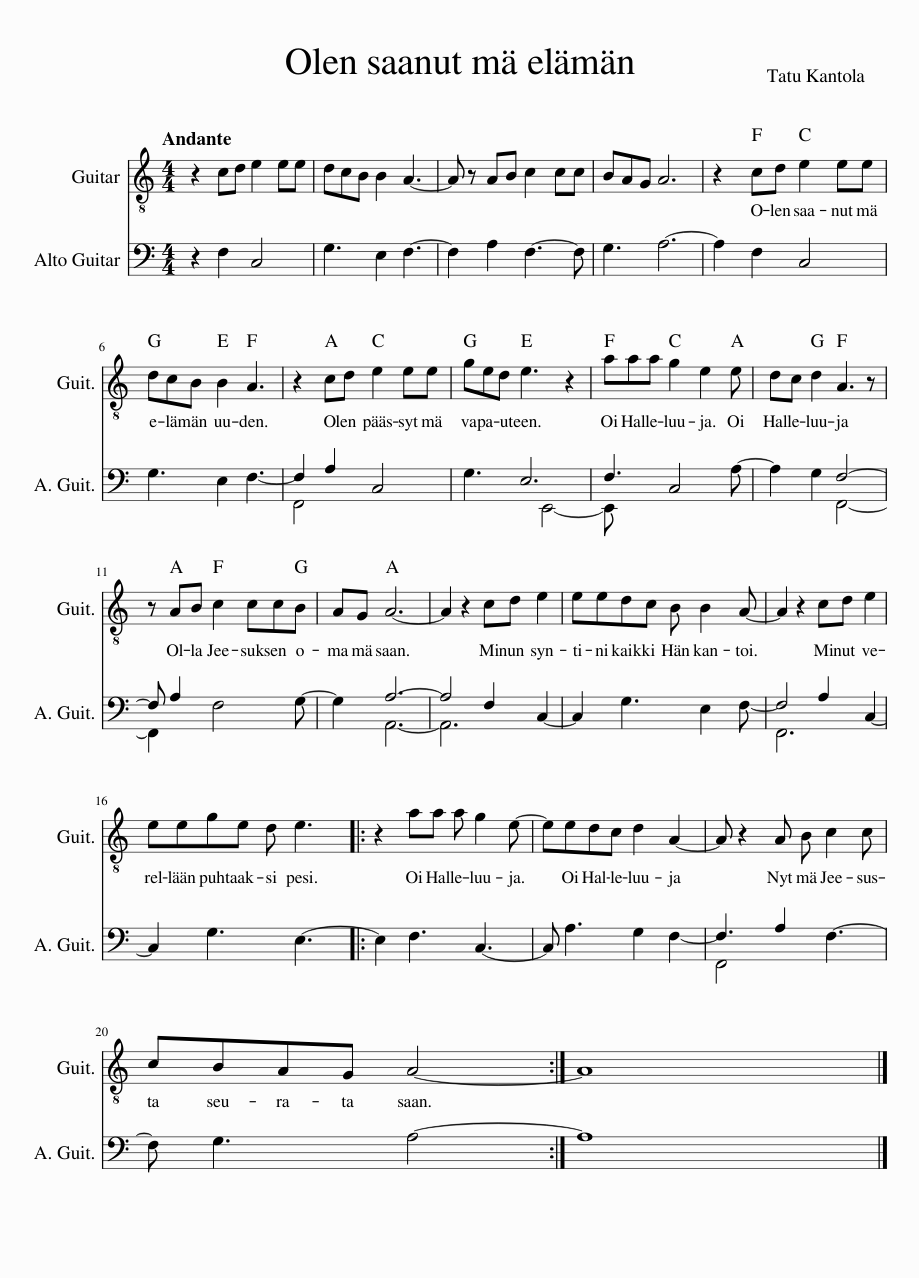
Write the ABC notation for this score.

X:1
%%score 1 ( 2 3 )
L:1/8
Q:1/4=96
M:4/4
I:linebreak $
K:C
V:1 treble-8
V:2 bass
V:3 bass
V:1
 z2 cd e2 ee | dcB B2 A3- | A z AB c2 cc | BAG A6 | z2 cd e2 ee |$ %5
 dcB B2 A3 | z2 cd e2 ee | ged e3 z2 | aaa g2 e2 e | dc d2 A3 z |$ %10
 z AB c2 ccB | AG A6- | A2 z2 cd e2 | eedc B B2 A- | A2 z2 cd e2 |$ %15
 eege d e3 |: z2 aa a g2 e- | eedc d2 A2- | A z2 A B c2 c |$ cBAG A4- :| %20
 A8 |] %21
V:2
 z2 F,2 C,4 | G,3 E,2 F,3- | F,2 A,2 F,3- F, | G,3 A,6- | A,2 F,2 C,4 |$ %5
 G,3 E,2 F,3- | F,2 A,2 C,4 | G,3 E,6 | F,3 C,4 A,- | A,2 G,2 F,4- |$ %10
 F, A,2 F,4 G,- | G,2 A,6- | A,4 F,2 C,2- | C,2 G,3 E,2 F,- | F,4 A,2 C,2- |$ %15
 C,2 G,3 E,3- |: E,2 F,3 C,3- | C, A,3 G,2 F,2- | F,3 A,2 F,3- |$ F, G,3 A,4- :| %20
 A,8 |] %21
V:3
 x8 | x8 | x8 | x9 | x8 |$ %5
 x8 | F,,4 x4 | x4 E,,4- x | E,, x7 | x4 F,,4- |$ %10
 F,,2 x6 | x2 A,,6- | A,,6 x2 | x8 | F,,6 x2 |$ %15
 x8 |: x8 | x8 | F,,4 x4 |$ x8 :| %20
 x8 |] %21
